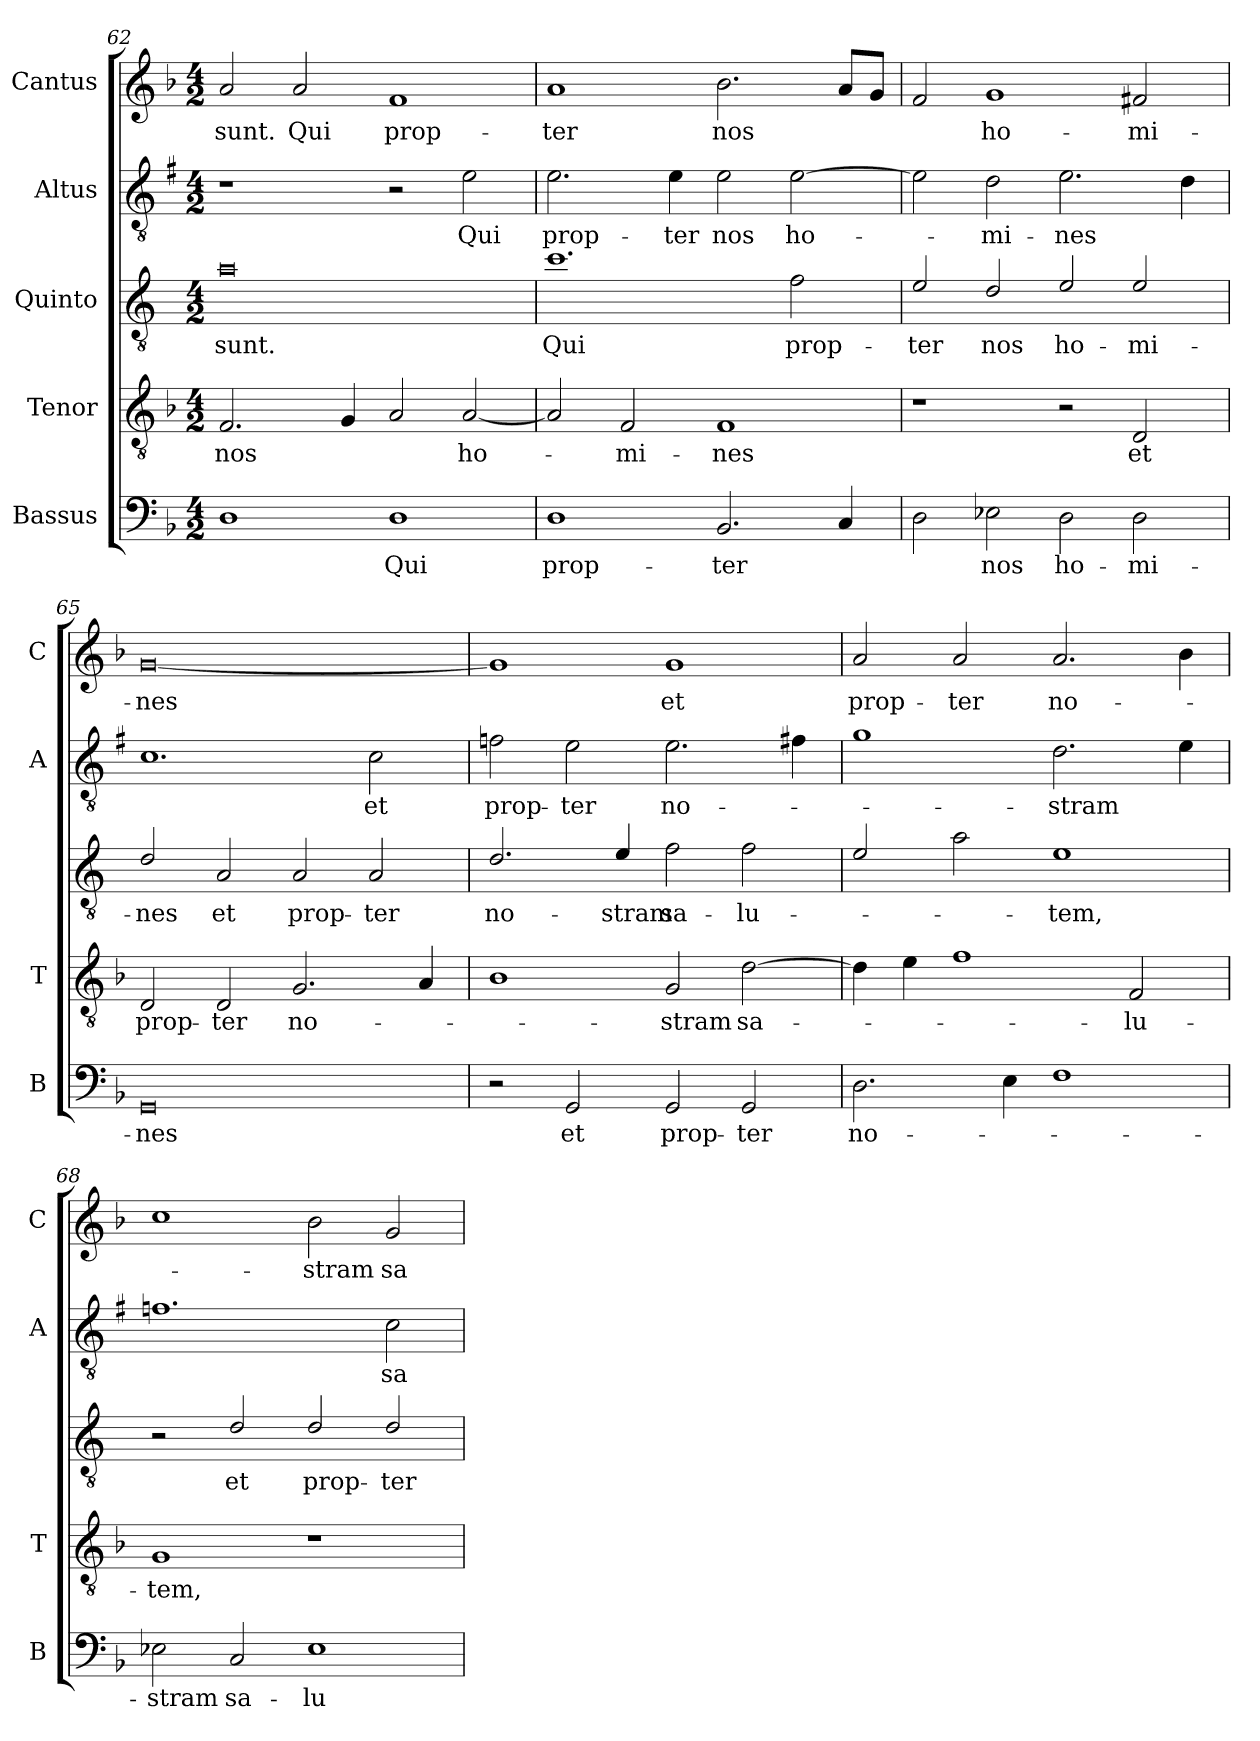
**kern	**text	**kern	**text	**kern	**text	**kern	**text	**kern	**text
*part5	*part5	*part4	*part4	*part3	*part3	*part2	*part2	*part1	*part1
*staff5	*staff5	*staff4	*staff4	*staff3	*staff3	*staff2	*staff2	*staff1	*staff1
*I"Bassus	*	*I"Tenor	*	*I"Quinto	*	*I"Altus	*	*I"Cantus	*
*I'B	*	*I'T	*	*	*	*I'A	*	*I'C	*
*clefF4	*	*clefGv2	*	*clefGv2	*	*clefGv2	*	*clefG2	*
*	*	*	*	*ITrd4c7	*	*ITrd1c2	*	*	*
*k[b-]	*	*k[b-]	*	*k[b-]	*	*k[b-]	*	*k[b-]	*
*F:	*	*F:	*	*F:	*	*F:	*	*F:	*
*M4/2	*	*M4/2	*	*M4/2	*	*M4/2	*	*M4/2	*
=62	=62	=62	=62	=62	=62	=62	=62	=62	=62
!	!	!	!LO:LY:b	!	!LO:LY:b	!	!	!	!LO:LY:b
1D	.	2.F/	nos	0d	sunt.	1r	.	2a/	sunt.
!	!	!	!	!	!	!	!	!	!LO:LY:b
.	.	.	.	.	.	.	.	2a/	Qui
.	.	4G/	.	.	.	.	.	.	.
!	!LO:LY:b	!	!	!	!	!	!	!	!LO:LY:b
1D	Qui	2A/	.	.	.	2r	.	1f	prop-
!	!	!	!LO:LY:b	!	!	!	!LO:LY:b	!	!
.	.	[2A/	ho-	.	.	2d\	Qui	.	.
=63	=63	=63	=63	=63	=63	=63	=63	=63	=63
!	!LO:LY:b	!	!	!	!LO:LY:b	!	!LO:LY:b	!	!LO:LY:b
1D	prop-	2A/]	.	1.f	Qui	2.d\	prop-	1a	-ter
!	!	!	!LO:LY:b	!	!	!	!	!	!
.	.	2F/	-mi-	.	.	.	.	.	.
!	!	!	!	!	!	!	!LO:LY:b	!	!
.	.	.	.	.	.	4d\	-ter	.	.
!	!LO:LY:b	!	!LO:LY:b	!	!	!	!LO:LY:b	!	!LO:LY:b
2.BB-/	-ter	1F	-nes	.	.	2d\	nos	2.b-\	nos
!	!	!	!	!	!LO:LY:b	!	!LO:LY:b	!	!
.	.	.	.	2B-\	prop-	[2d\	ho-	.	.
4C/	.	.	.	.	.	.	.	8a/L	.
.	.	.	.	.	.	.	.	8g/J	.
=64	=64	=64	=64	=64	=64	=64	=64	=64	=64
!	!	!	!	!	!LO:LY:b	!	!	!	!
2D\	.	1r	.	2A/	-ter	2d\]	.	2f/	.
!	!LO:LY:b	!	!	!	!LO:LY:b	!	!LO:LY:b	!	!LO:LY:b
2E-X\	nos	.	.	2G/	nos	2c\	-mi-	1g	ho-
!	!LO:LY:b	!	!	!	!LO:LY:b	!	!LO:LY:b	!	!
2D\	ho-	2r	.	2A/	ho-	2.d\	-nes	.	.
!	!LO:LY:b	!	!LO:LY:b	!	!LO:LY:b	!	!	!	!LO:LY:b
2D\	-mi-	2D/	et	2A/	-mi-	.	.	2f#X/	-mi-
.	.	.	.	.	.	4c\	.	.	.
=65	=65	=65	=65	=65	=65	=65	=65	=65	=65
!	!LO:LY:b	!	!LO:LY:b	!	!LO:LY:b	!	!	!	!LO:LY:b
0GG	-nes	2D/	prop-	2G/	-nes	1.B-	.	[0g	-nes
!	!	!	!LO:LY:b	!	!LO:LY:b	!	!	!	!
.	.	2D/	-ter	2D/	et	.	.	.	.
!	!	!	!LO:LY:b	!	!LO:LY:b	!	!	!	!
.	.	2.G/	no-	2D/	prop-	.	.	.	.
!	!	!	!	!	!LO:LY:b	!	!LO:LY:b	!	!
.	.	.	.	2D/	-ter	2B-\	et	.	.
.	.	4A/	.	.	.	.	.	.	.
!!LO:LB:g=z
=66	=66	=66	=66	=66	=66	=66	=66	=66	=66
!	!	!	!	!	!LO:LY:b	!	!LO:LY:b	!	!
2r	.	1B-	.	2.G/	no-	2e-X\	prop-	1g]	.
!	!LO:LY:b	!	!	!	!	!	!LO:LY:b	!	!
2GG/	et	.	.	.	.	2d\	-ter	.	.
!	!	!	!	!	!LO:LY:b	!	!	!	!
.	.	.	.	4A/	-stram	.	.	.	.
!	!LO:LY:b	!	!LO:LY:b	!	!LO:LY:b	!	!LO:LY:b	!	!LO:LY:b
2GG/	prop-	2G/	-stram	2B-\	sa-	2.d\	no-	1g	et
!	!LO:LY:b	!	!LO:LY:b	!	!LO:LY:b	!	!	!	!
2GG/	-ter	[2d\	sa-	2B-\	-lu-	.	.	.	.
.	.	.	.	.	.	4en\	.	.	.
=67	=67	=67	=67	=67	=67	=67	=67	=67	=67
!	!LO:LY:b	!	!	!	!	!	!	!	!LO:LY:b
2.D\	no-	4d\]	.	2A/	.	1f	.	2a/	prop-
.	.	4e\	.	.	.	.	.	.	.
!	!	!	!	!	!	!	!	!	!LO:LY:b
.	.	1f	.	2d\	.	.	.	2a/	-ter
4E\	.	.	.	.	.	.	.	.	.
!	!	!	!	!	!LO:LY:b	!	!LO:LY:b	!	!LO:LY:b
1F	.	.	.	1A	-tem,	2.c\	-stram	2.a/	no-
!	!	!	!LO:LY:b	!	!	!	!	!	!
.	.	2F/	-lu-	.	.	.	.	.	.
.	.	.	.	.	.	4d\	.	4b-\	.
=68	=68	=68	=68	=68	=68	=68	=68	=68	=68
!	!LO:LY:b	!	!LO:LY:b	!	!	!	!	!	!
2E-X\	-stram	1G	-tem,	2r	.	1.e-X	.	1cc	.
!	!LO:LY:b	!	!	!	!LO:LY:b	!	!	!	!
2C/	sa-	.	.	2G/	et	.	.	.	.
!	!LO:LY:b	!	!	!	!LO:LY:b	!	!	!	!LO:LY:b
1E-	-lu-	1r	.	2G/	prop-	.	.	2b-\	-stram
!	!	!	!	!	!LO:LY:b	!	!LO:LY:b	!	!LO:LY:b
.	.	.	.	2G/	-ter	2B-\	sa-	2g/	sa-
=	=	=	=	=	=	=	=	=	=
*-	*-	*-	*-	*-	*-	*-	*-	*-	*-
